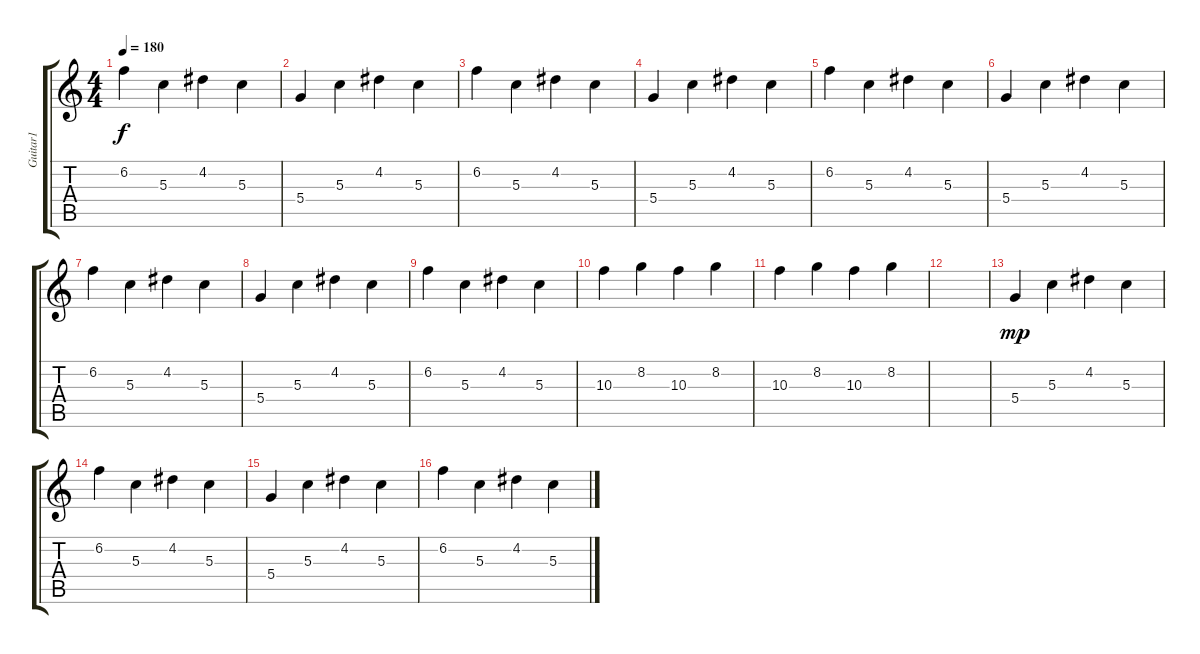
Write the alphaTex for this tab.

\track ("Guitar1" "Guitar1") {instrument acousticguitarnylon}
\staff {score tabs}
\tuning (E4 B3 G3 D3 A2 E2) {hide}
\ts (4 4)
\tempo 180
\clef g2
\ks c
6.2.4{dy f} 5.3.4 4.2.4 5.3.4 |
5.4.4 5.3.4 4.2.4 5.3.4 |
6.2.4 5.3.4 4.2.4 5.3.4 |
5.4.4 5.3.4 4.2.4 5.3.4 |
6.2.4 5.3.4 4.2.4 5.3.4 |
5.4.4 5.3.4 4.2.4 5.3.4 |
6.2.4 5.3.4 4.2.4 5.3.4 |
5.4.4 5.3.4 4.2.4 5.3.4 |
6.2.4 5.3.4 4.2.4 5.3.4 |
10.3.4 8.2.4 10.3.4 8.2.4 |
10.3.4 8.2.4 10.3.4 8.2.4 |
|
5.4.4{dy mp} 5.3.4 4.2.4 5.3.4 |
6.2.4 5.3.4 4.2.4 5.3.4 |
5.4.4 5.3.4 4.2.4 5.3.4 |
6.2.4 5.3.4 4.2.4 5.3.4
